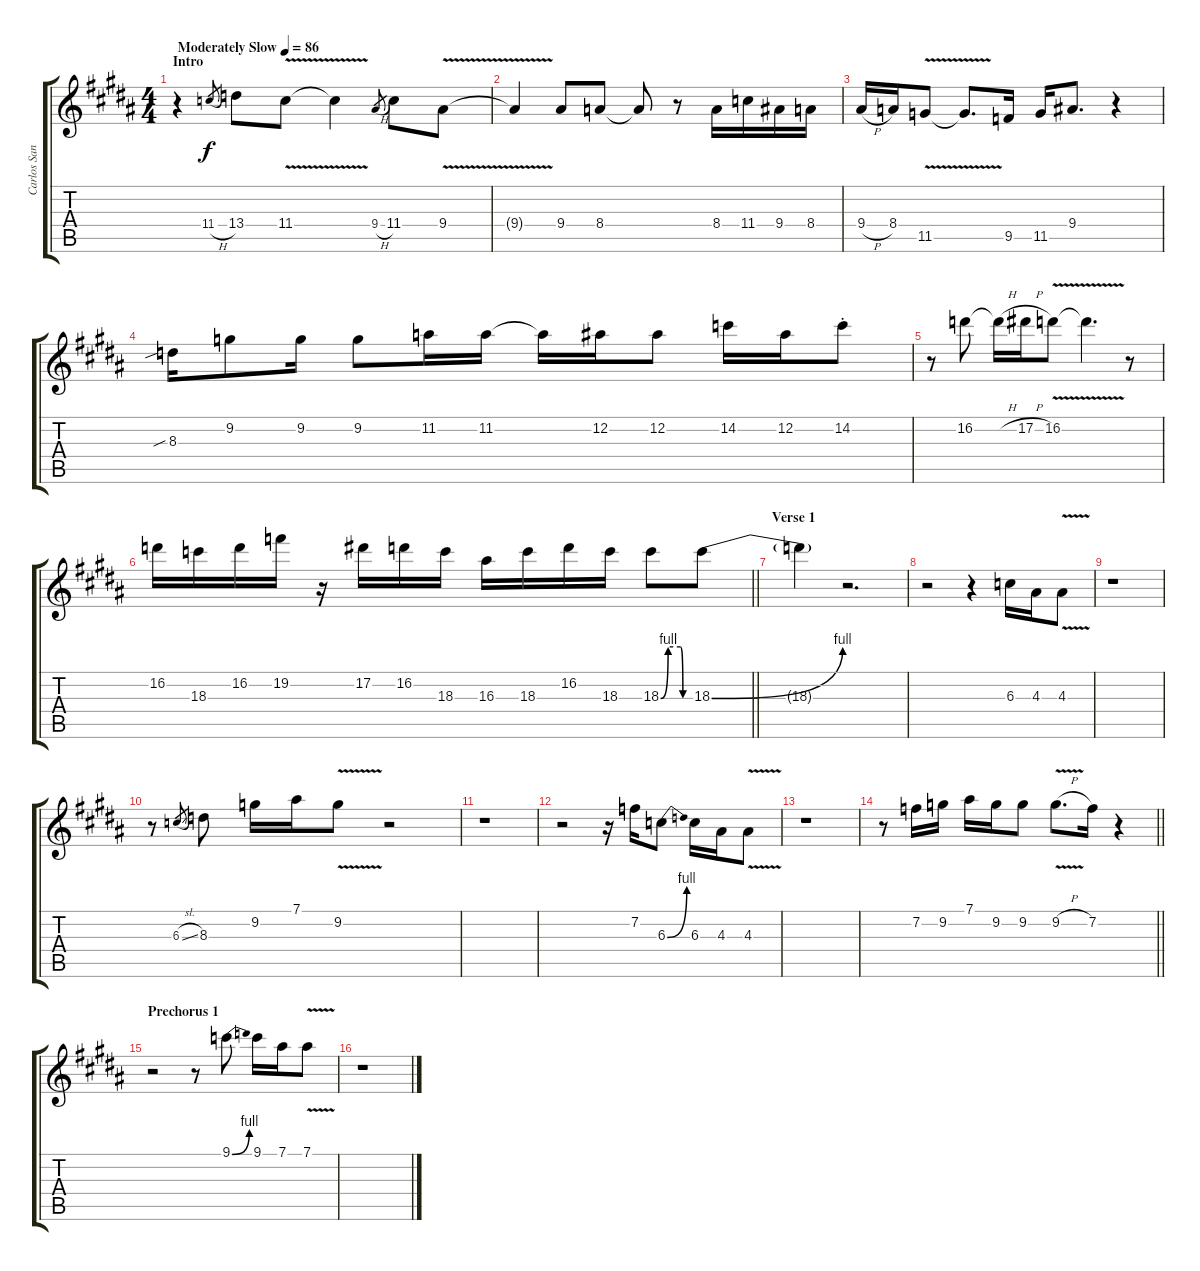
\track ("Carlos Santana (Electric 1)" "Carlos San") {instrument distortionguitar}
\staff {score tabs}
\tuning (Eb4 Bb3 Gb3 Db3 Ab2 Eb2) {hide}
\ts (4 4)
\section ("" "Intro")
\tempo (86 "Moderately Slow")
\clef g2
\ks b
r.4{dy f instrument distortionguitar} 11.4{h}.8{gr} 13.4.8 11.4{v}.8 11.4{t}.4 9.4{h}.8{gr} 11.4.8 9.4{v}.8 |
9.4{t}.4 9.4.8 8.4.8 8.4{t}.8 r.8 8.4.16 11.4.16 9.4.16 8.4.16 |
9.4{h}.16 8.4.16 11.5{v}.8 11.5{t}.8{d} 9.5.16 11.5.16 9.4.8{d} r.4 |
8.3{sib}.16 9.2.8 9.2.16 9.2.8 11.2.16 11.2.16 11.2{t}.16 12.2.16 12.2.8 14.2.16 12.2.16 14.2{st}.8 |
r.8 16.2.8 16.2{h t}.16 17.2{h}.16 16.2{v}.8 16.2{t}.4{d} r.8 |
\barLineRight lightlight
16.2.16 18.3.16 16.2.16 19.2.16 r.16 17.2.16 16.2.16 18.3.16 16.3.16 18.3.16 16.2.16 18.3.16 18.3{be (custom 0 0 15 4 40 4 45 0 60 0)}.8 18.3{be (bend 0 0 60 4)}.8 |
\section ("" "Verse 1")
18.3{t}.4 r.2{d} |
r.2 r.4 6.3.16 4.3.16 4.3{v}.8 |
r.1 |
r.8 6.3{sl}.8{gr} 8.3.8 9.2.16 7.1.16 9.2{v}.8 r.2 |
r.1 |
r.2 r.16 7.2.16 6.3{be (bend 0 0 60 4)}.8 6.3.16 4.3.16 4.3{v}.8 |
r.1 |
\barLineRight lightlight
r.8 7.2.16 9.2.16 7.1.16 9.2.16 9.2.8 9.2{v h}.8{d} 7.2.16 r.4 |
\section ("" "Prechorus 1")
r.2 r.8 9.1{be (bend 0 0 60 4)}.8 9.1.16 7.1.16 7.1{v}.8 |
r.1
